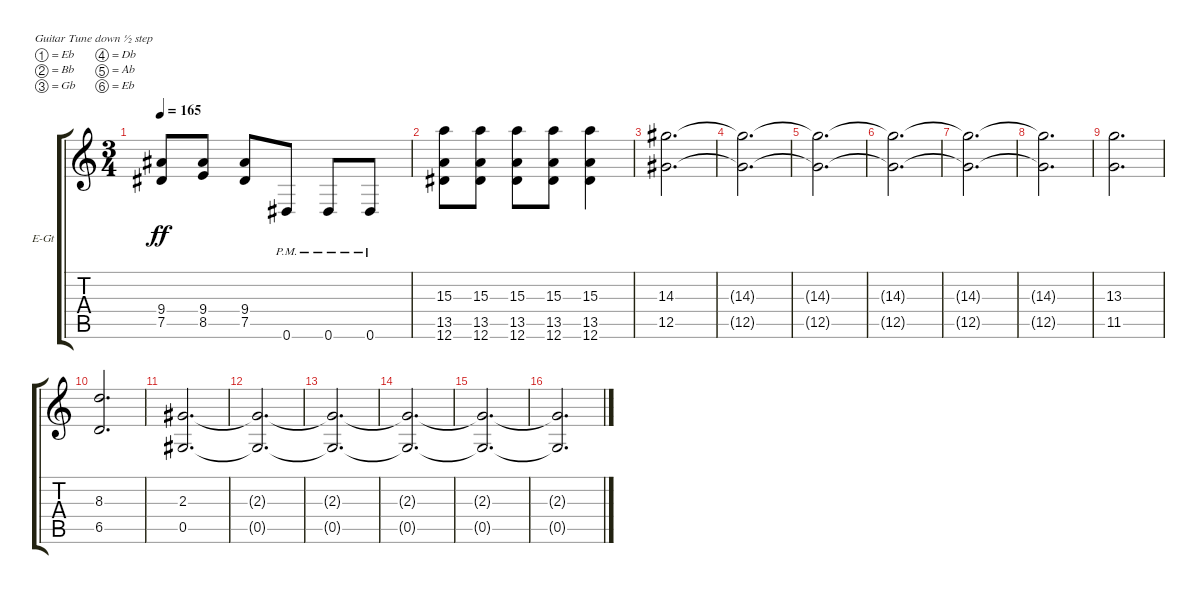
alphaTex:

\bracketExtendMode groupsimilarinstruments
\firstSystemTrackNameOrientation horizontal
\otherSystemsTrackNameOrientation horizontal
\track ("Electric Guitar 2" "E-Gt") {instrument distortionguitar}
\staff {score tabs}
\tuning (Eb4 Bb3 Gb3 Db3 Ab2 Eb2)
\ts (3 4)
\tempo 165
\clef g2
\ks c
(7.5 9.4).8{dy ff} (8.5 9.4).8 (7.5 9.4).8 0.6{pm}.8 0.6{pm}.8 0.6{pm}.8 |
(13.5 15.3 12.6).8 (13.5 15.3 12.6).8 (13.5 15.3 12.6).8 (13.5 15.3 12.6).8 (13.5 15.3 12.6).4 |
(12.5 14.3).2{d} |
(12.5{t} 14.3{t}).2{d} |
(14.3{t} 12.5{t}).2{d} |
(12.5{t} 14.3{t}).2{d} |
(12.5{t} 14.3{t}).2{d} |
(14.3{t} 12.5{t}).2{d} |
(11.5 13.3).2{d} |
(6.5 8.3).2{d} |
(0.5 2.3).2{d} |
(0.5{t} 2.3{t}).2{d} |
(2.3{t} 0.5{t}).2{d} |
(0.5{t} 2.3{t}).2{d} |
(0.5{t} 2.3{t}).2{d} |
(2.3{t} 0.5{t}).2{d}
